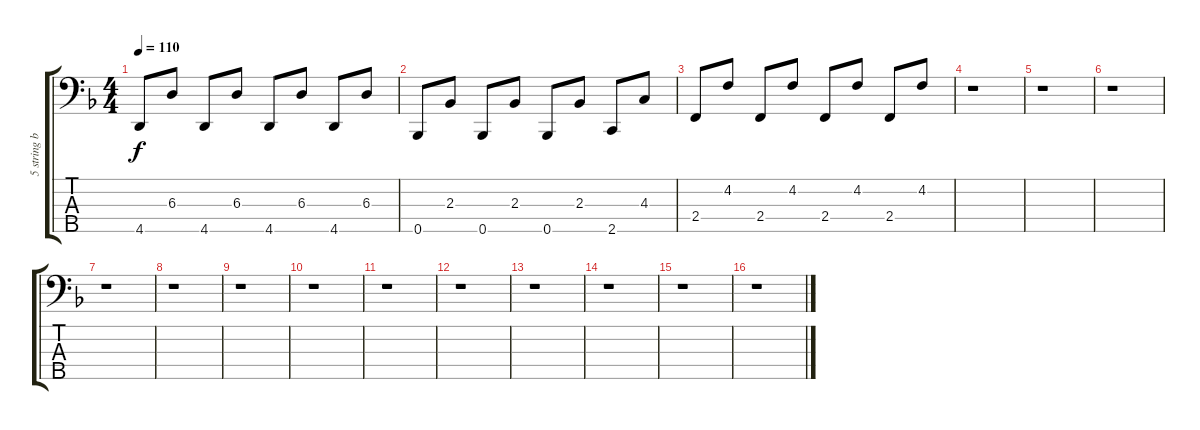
\track ("5 string bass (tune down 1/2 step)" "5 string b") {instrument synthbass1}
\staff {score tabs}
\tuning (Gb2 Db2 Ab1 Eb1 Bb0) {hide}
\ts (4 4)
\tempo 110
\clef f4
\ks f
4.5.8{dy f} 6.3.8 4.5.8 6.3.8 4.5.8 6.3.8 4.5.8 6.3.8 |
0.5.8 2.3.8 0.5.8 2.3.8 0.5.8 2.3.8 2.5.8 4.3.8 |
2.4.8 4.2.8 2.4.8 4.2.8 2.4.8 4.2.8 2.4.8 4.2.8 |
r.1 |
r.1 |
r.1 |
r.1 |
r.1 |
r.1 |
r.1 |
r.1 |
r.1 |
r.1 |
r.1 |
r.1 |
r.1
